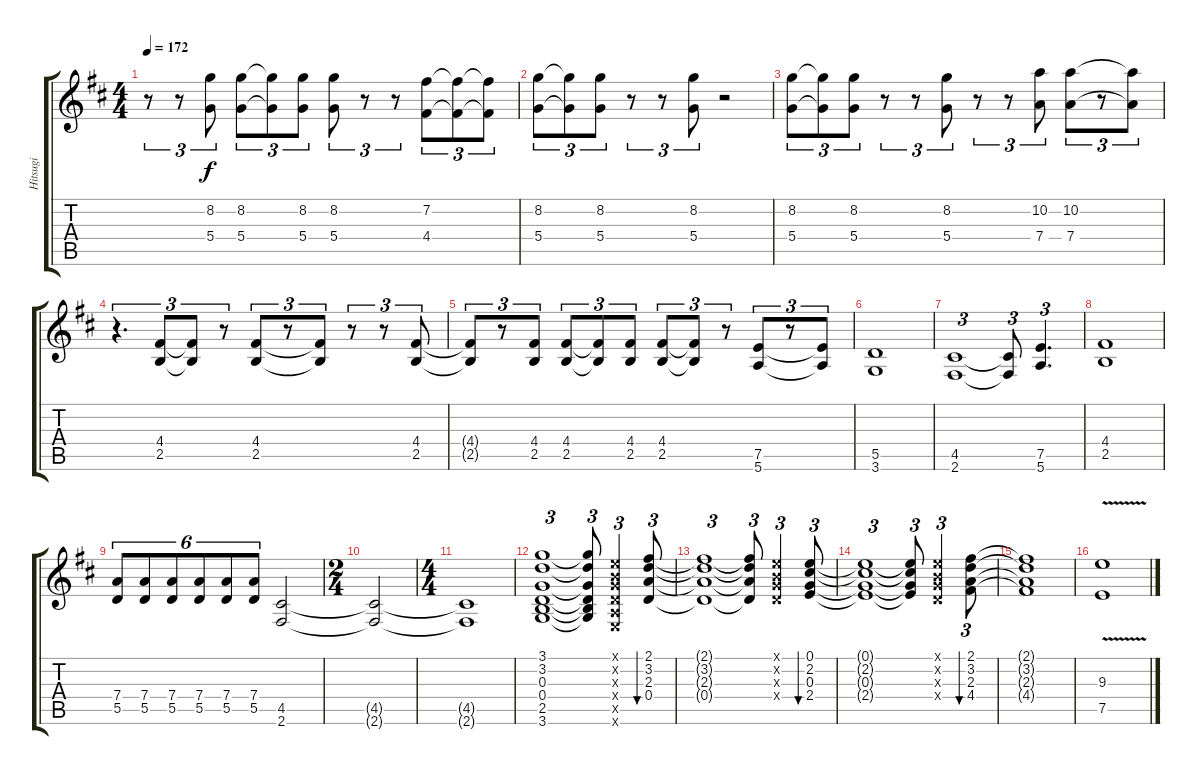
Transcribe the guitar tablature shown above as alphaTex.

\track ("Hitsugi" "Hitsugi") {instrument distortionguitar}
\staff {score tabs}
\tuning (E4 B3 G3 D3 A2 E2) {hide}
\ts (4 4)
\tempo 172
\clef g2
\ks bminor
r.8{tu (3 2) dy f} r.8{tu (3 2)} (8.2 5.4).8{tu (3 2)} (8.2 5.4).8{tu (3 2)} (8.2{t} 5.4{t}).8{tu (3 2)} (8.2 5.4).8{tu (3 2)} (8.2 5.4).8{tu (3 2)} r.8{tu (3 2)} r.8{tu (3 2)} (7.2 4.4).8{tu (3 2)} (7.2{t} 4.4{t}).8{tu (3 2)} (7.2{t} 4.4{t}).8{tu (3 2)} |
(8.2 5.4).8{tu (3 2)} (8.2{t} 5.4{t}).8{tu (3 2)} (8.2 5.4).8{tu (3 2)} r.8{tu (3 2)} r.8{tu (3 2)} (8.2 5.4).8{tu (3 2)} r.2 |
(8.2 5.4).8{tu (3 2)} (8.2{t} 5.4{t}).8{tu (3 2)} (8.2 5.4).8{tu (3 2)} r.8{tu (3 2)} r.8{tu (3 2)} (8.2 5.4).8{tu (3 2)} r.8{tu (3 2)} r.8{tu (3 2)} (10.2 7.4).8{tu (3 2)} (10.2 7.4).8{tu (3 2)} r.8{tu (3 2)} (10.2{t} 7.4{t}).8{tu (3 2)} |
r.4{d tu (3 2)} (4.4 2.5).8{tu (3 2)} (4.4{t} 2.5{t}).8{tu (3 2)} r.8{tu (3 2)} (4.4 2.5).8{tu (3 2)} r.8{tu (3 2)} (4.4{t} 2.5{t}).8{tu (3 2)} r.8{tu (3 2)} r.8{tu (3 2)} (4.4 2.5).8{tu (3 2)} |
(4.4{t} 2.5{t}).8{tu (3 2)} r.8{tu (3 2)} (4.4 2.5).8{tu (3 2)} (4.4 2.5).8{tu (3 2)} (4.4{t} 2.5{t}).8{tu (3 2)} (4.4 2.5).8{tu (3 2)} (4.4 2.5).8{tu (3 2)} (4.4{t} 2.5{t}).8{tu (3 2)} r.8{tu (3 2)} (7.5 5.6).8{tu (3 2)} r.8{tu (3 2)} (7.5{t} 5.6{t}).8{tu (3 2)} |
(5.5 3.6).1 |
(4.5 2.6).1{tu (3 2)} (4.5{t} 2.6{t}).8{tu (3 2)} (7.5 5.6).4{d tu (3 2)} |
(4.4 2.5).1 |
(7.4 5.5).8{tu (6 4)} (7.4 5.5).8{tu (6 4)} (7.4 5.5).8{tu (6 4)} (7.4 5.5).8{tu (6 4)} (7.4 5.5).8{tu (6 4)} (7.4 5.5).8{tu (6 4)} (4.5 2.6).2 |
\ts (2 4)
(4.5{t} 2.6{t}).2 |
\ts (4 4)
(4.5{t} 2.6{t}).1 |
(3.1 3.2 0.3 0.4 2.5 3.6).1{tu (3 2) instrument acousticguitarsteel} (3.1{t} 3.2{t} 0.3{t} 0.4{t} 2.5{t} 3.6{t}).8{tu (3 2)} (0.1{x} 0.2{x} 0.3{x} 0.4{x} 0.5{x} 0.6{x}).4{tu (3 2)} (2.1 3.2 2.3 0.4).8{tu (3 2) bu 240} |
(2.1{t} 3.2{t} 2.3{t} 0.4{t}).1{tu (3 2)} (2.1{t} 3.2{t} 2.3{t} 0.4{t}).8{tu (3 2)} (0.1{x} 0.2{x} 0.3{x} 0.4{x}).4{tu (3 2)} (0.1 2.2 0.3 2.4).8{tu (3 2) bu 240} |
(0.1{t} 2.2{t} 0.3{t} 2.4{t}).1{tu (3 2)} (0.1{t} 2.2{t} 0.3{t} 2.4{t}).8{tu (3 2)} (0.1{x} 0.2{x} 0.3{x} 0.4{x}).4{tu (3 2)} (2.1 3.2 2.3 4.4).8{tu (3 2) bu 240} |
(2.1{t} 3.2{t} 2.3{t} 4.4{t}).1 |
(9.3{v} 7.5{v}).1{instrument distortionguitar}
